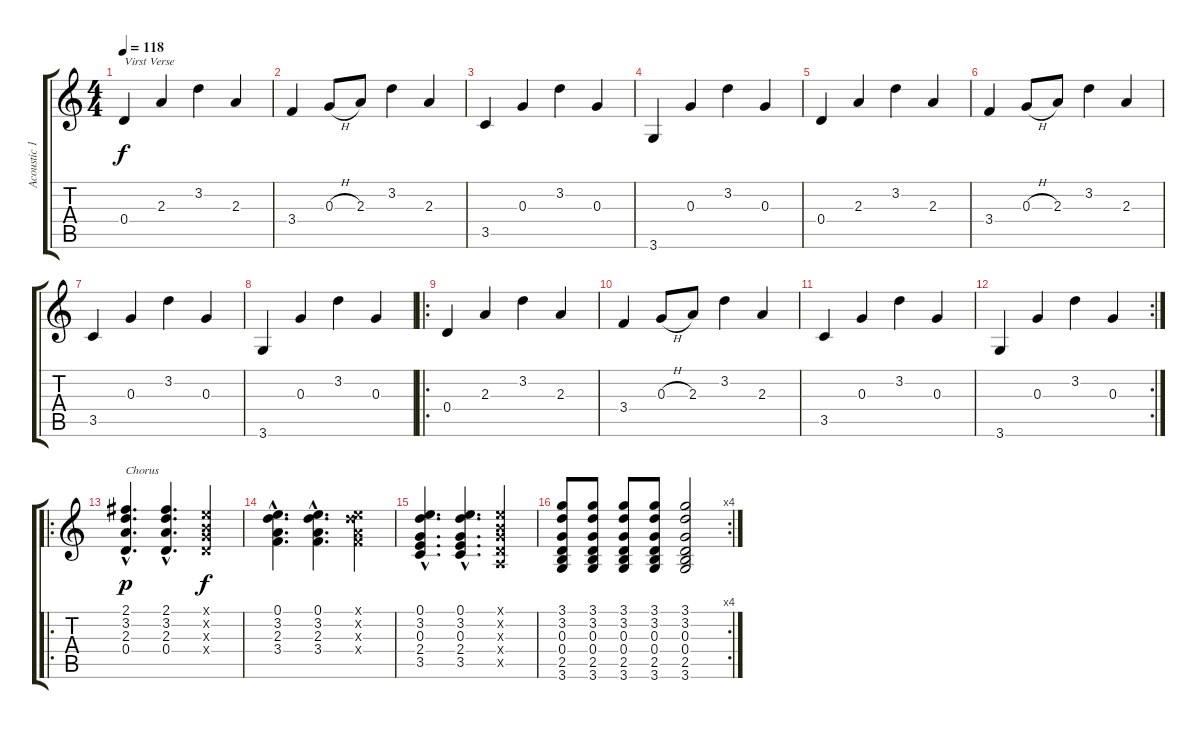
\track ("Acoustic 1" "Acoustic 1") {instrument acousticguitarsteel}
\staff {score tabs}
\tuning (E4 B3 G3 D3 A2 E2) {hide}
\ts (4 4)
\tempo 118
\clef g2
\ks c
0.4.4{txt "Virst Verse" dy f} 2.3.4 3.2.4 2.3.4 |
3.4.4 0.3{h}.8 2.3.8 3.2.4 2.3.4 |
3.5.4 0.3.4 3.2.4 0.3.4 |
3.6.4 0.3.4 3.2.4 0.3.4 |
0.4.4 2.3.4 3.2.4 2.3.4 |
3.4.4 0.3{h}.8 2.3.8 3.2.4 2.3.4 |
3.5.4 0.3.4 3.2.4 0.3.4 |
3.6.4 0.3.4 3.2.4 0.3.4 |
\ro
0.4.4 2.3.4 3.2.4 2.3.4 |
3.4.4 0.3{h}.8 2.3.8 3.2.4 2.3.4 |
3.5.4 0.3.4 3.2.4 0.3.4 |
\rc 2
3.6.4 0.3.4 3.2.4 0.3.4 |
\ro
(2.1{hac} 3.2{hac} 2.3{hac} 0.4{hac}).4{d txt "Chorus" dy p} (2.1{hac} 3.2{hac} 2.3{hac} 0.4{hac}).4{d} (0.1{x} 0.2{x} 0.3{x} 0.4{x}).4{dy f} |
(0.1{hac} 3.2{hac} 2.3{hac} 3.4{hac}).4{d} (0.1{hac} 3.2{hac} 2.3{hac} 3.4{hac}).4{d} (0.1{x} 3.2{x} 2.3{x} 3.4{x}).4 |
(0.1{hac} 3.2{hac} 0.3{hac} 2.4{hac} 3.5{hac}).4{d} (0.1{hac} 3.2{hac} 0.3{hac} 2.4{hac} 3.5{hac}).4{d} (0.1{x} 0.2{x} 0.3{x} 0.4{x} 0.5{x}).4 |
\rc 4
(3.1 3.2 0.3 0.4 2.5 3.6).8 (3.1 3.2 0.3 0.4 2.5 3.6).8 (3.1 3.2 0.3 0.4 2.5 3.6).8 (3.1 3.2 0.3 0.4 2.5 3.6).8 (3.1 3.2 0.3 0.4 2.5 3.6).2
